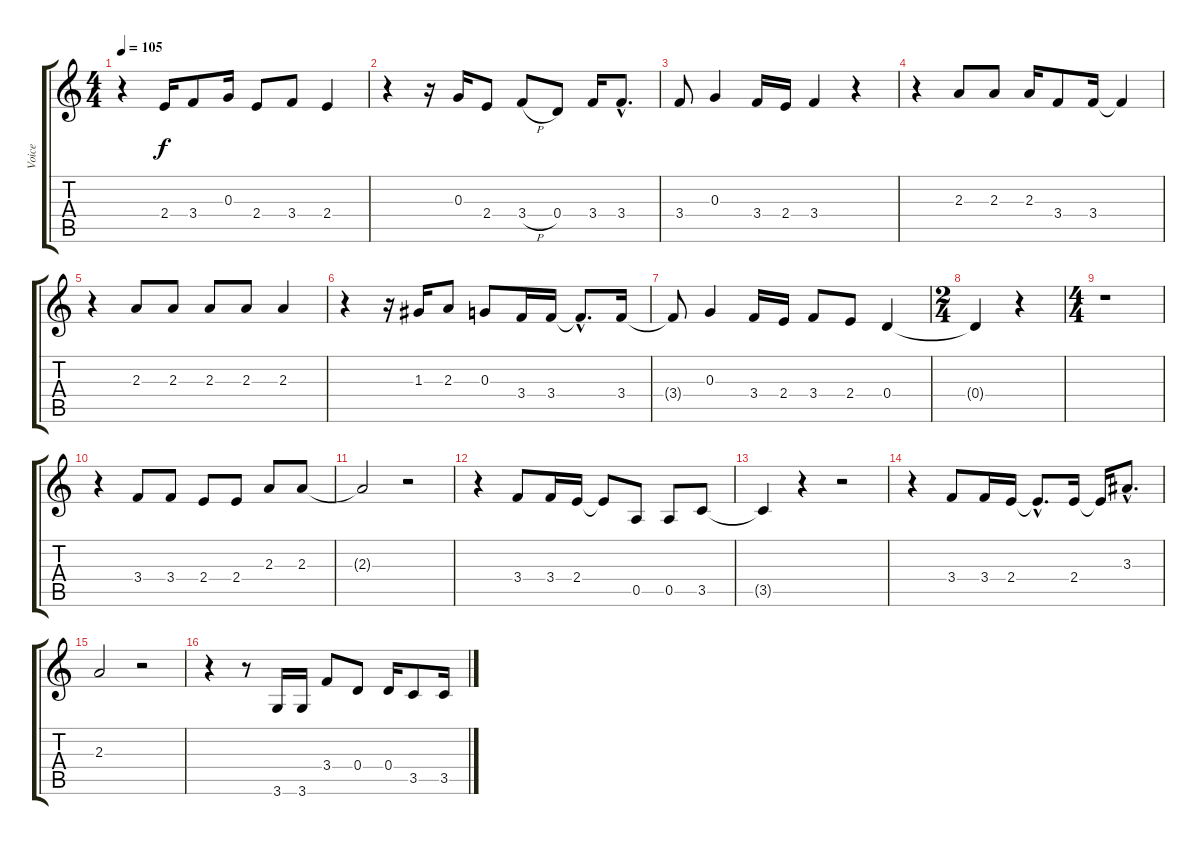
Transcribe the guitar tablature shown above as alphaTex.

\track ("Voice" "Voice") {instrument viola}
\staff {score tabs}
\tuning (E5 B4 G4 D4 A3 E3) {hide}
\ts (4 4)
\tempo 105
\clef g2
\ks c
r.4{dy f} 2.4.16 3.4.8 0.3.16 2.4.8 3.4.8 2.4.4 |
r.4 r.16 0.3.16 2.4.8 3.4{h}.8 0.4.8 3.4.16 3.4{hac}.8{d} |
3.4.8 0.3.4 3.4.16 2.4.16 3.4.4 r.4 |
r.4 2.3.8 2.3.8 2.3.16 3.4.8 3.4.16 3.4{t}.4 |
r.4 2.3.8 2.3.8 2.3.8 2.3.8 2.3.4 |
r.4 r.16 1.3.16 2.3.8 0.3.8 3.4.16 3.4.16 3.4{hac t}.8{d} 3.4.16 |
3.4{t}.8 0.3.4 3.4.16 2.4.16 3.4.8 2.4.8 0.4.4 |
\ts (2 4)
0.4{t}.4 r.4 |
\ts (4 4)
r.1 |
r.4 3.4.8 3.4.8 2.4.8 2.4.8 2.3.8 2.3.8 |
2.3{t}.2 r.2 |
r.4 3.4.8 3.4.16 2.4.16 2.4{t}.8 0.5.8 0.5.8 3.5.8 |
3.5{t}.4 r.4 r.2 |
r.4 3.4.8 3.4.16 2.4.16 2.4{hac t}.8{d} 2.4.16 2.4{t}.16 3.3{hac}.8{d} |
2.3.2 r.2 |
r.4 r.8 3.6.16 3.6.16 3.4.8 0.4.8 0.4.16 3.5.8 3.5.16
